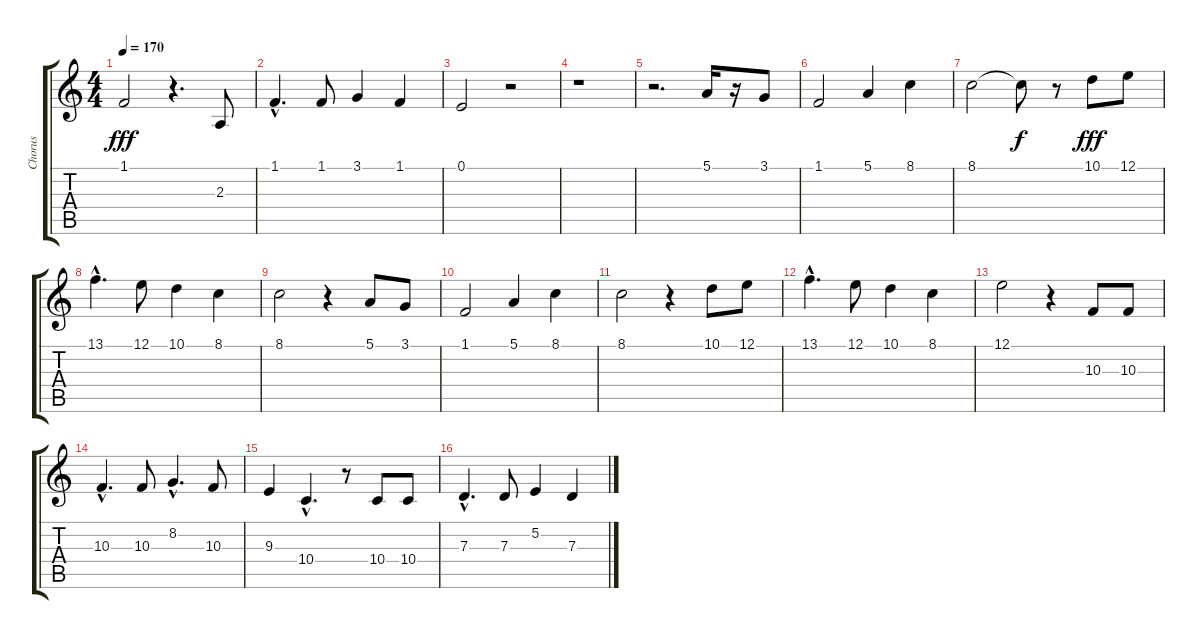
\track ("Chorus" "Chorus") {instrument lead8bassandlead}
\staff {score tabs}
\tuning (E4 B3 G3 D3 A2 E2) {hide}
\ts (4 4)
\tempo 170
\clef g2
\ks c
1.1.2{dy fff} r.4{d} 2.3.8 |
1.1{hac}.4{d} 1.1.8 3.1.4 1.1.4 |
0.1.2 r.2 |
r.1 |
r.2{d} 5.1.16 r.16 3.1.8 |
1.1.2 5.1.4 8.1.4 |
8.1.2 8.1{t}.8{dy f} r.8 10.1.8{dy fff} 12.1.8 |
13.1{hac}.4{d} 12.1.8 10.1.4 8.1.4 |
8.1.2 r.4 5.1.8 3.1.8 |
1.1.2 5.1.4 8.1.4 |
8.1.2 r.4 10.1.8 12.1.8 |
13.1{hac}.4{d} 12.1.8 10.1.4 8.1.4 |
12.1.2 r.4 10.3.8 10.3.8 |
10.3{hac}.4{d} 10.3.8 8.2{hac}.4{d} 10.3.8 |
9.3.4 10.4{hac}.4{d} r.8 10.4.8 10.4.8 |
7.3{hac}.4{d} 7.3.8 5.2.4 7.3.4
